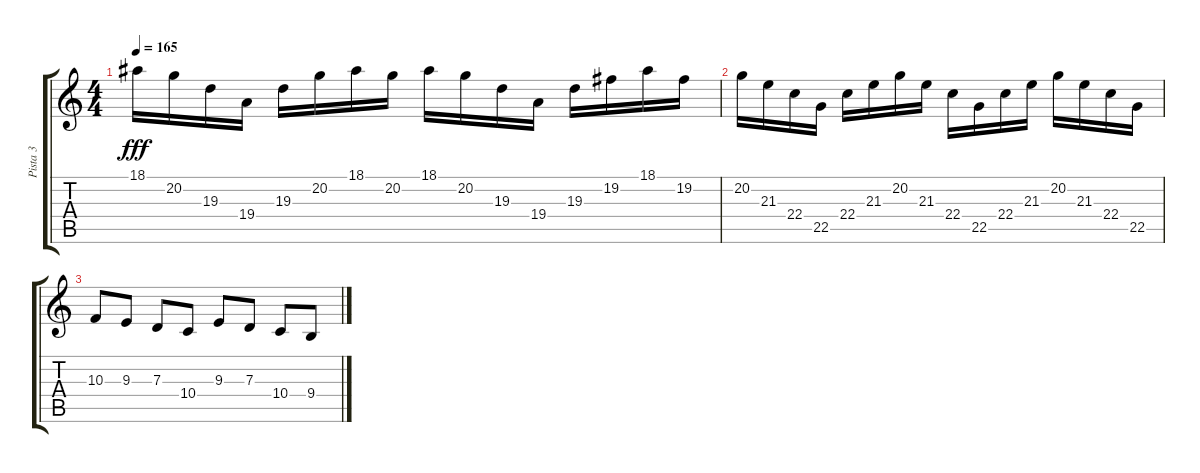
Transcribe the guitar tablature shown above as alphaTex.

\track ("Pista 3" "Pista 3") {instrument stringensemble1}
\staff {score tabs}
\tuning (E4 B3 G3 D3 A2 E2) {hide}
\ts (4 4)
\tempo 165
\clef g2
\ks c
18.1.16{dy fff} 20.2.16 19.3.16 19.4.16 19.3.16 20.2.16 18.1.16 20.2.16 18.1.16 20.2.16 19.3.16 19.4.16 19.3.16 19.2.16 18.1.16 19.2.16 |
20.2.16 21.3.16 22.4.16 22.5.16 22.4.16 21.3.16 20.2.16 21.3.16 22.4.16 22.5.16 22.4.16 21.3.16 20.2.16 21.3.16 22.4.16 22.5.16 |
10.3.8 9.3.8 7.3.8 10.4.8 9.3.8 7.3.8 10.4.8 9.4.8
